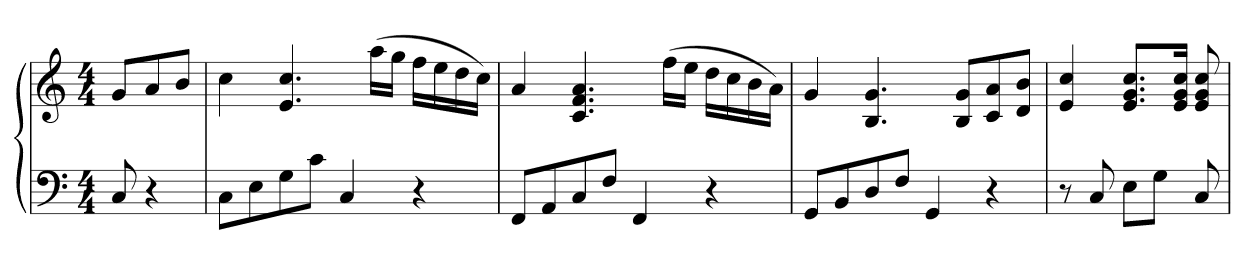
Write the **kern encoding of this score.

**kern	**kern
*part1	*part1
*staff2	*staff1
*clefF4	*clefG2
*k[]	*k[]
*C:	*C:
*M4/4	*M4/4
=	=
8C	8gL
4r	8a
.	8bJ
=5	=5
8CL	4cc
8E	.
8G	4.e 4.cc
8cJ	.
4C	.
.	(16aaLL
.	16ggJJ
4r	16ffLL
.	16ee
.	16dd
.	16ccJJ)
=6	=6
8FFL	4a
8AA	.
8C	4.c 4.f 4.a
8FJ	.
4FF	.
.	(16ffLL
.	16eeJJ
4r	16ddLL
.	16cc
.	16b
.	16aJJ)
=7	=7
8GGL	4g
8BB	.
8D	4.B 4.g
8FJ	.
4GG	.
.	8B 8gL
4r	8c 8a
.	8d 8bJ
=8	=8
8r	4e 4cc
8C	.
8EL	8.e 8.g 8.ccL
8GJ	.
.	16e 16g 16ccJk
8C	8e 8g 8cc
=	=
*-	*-
